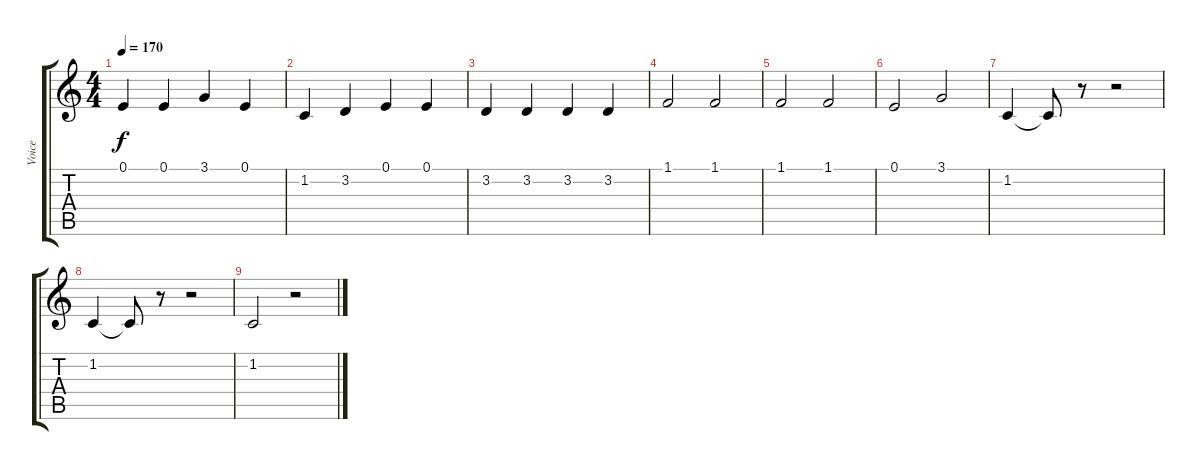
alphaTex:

\track ("Voice" "Voice") {instrument tenorsax}
\staff {score tabs}
\tuning (E4 B3 G3 D3 A2 E2) {hide}
\ts (4 4)
\tempo 170
\clef g2
\ks c
0.1.4{dy f} 0.1.4 3.1.4 0.1.4 |
1.2.4 3.2.4 0.1.4 0.1.4 |
3.2.4 3.2.4 3.2.4 3.2.4 |
1.1.2 1.1.2 |
1.1.2 1.1.2 |
0.1.2 3.1.2 |
1.2.4 1.2{t}.8 r.8 r.2 |
1.2.4 1.2{t}.8 r.8 r.2 |
1.2.2 r.2
